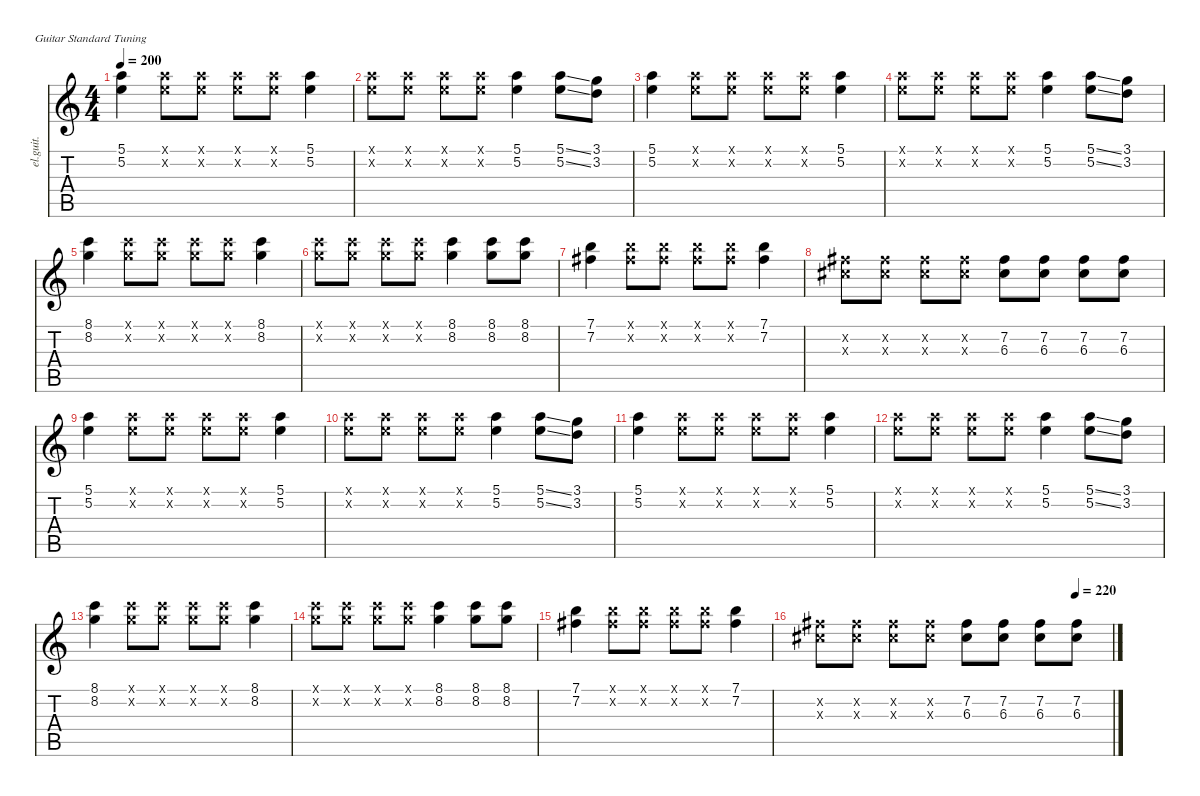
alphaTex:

\defaultSystemsLayout 4
\hideDynamics
\bracketExtendMode nobrackets
\track ("Clean Guitar" "el.guit.") {instrument electricguitarclean}
\staff {score tabs}
\tuning (E4 B3 G3 D3 A2 E2)
\ts (4 4)
\tempo 200
\clef g2
\ks c
(5.1 5.2).4{dy mf instrument electricguitarclean beam Down} (5.1{x} 5.2{x}).8{beam Down} (5.1{x} 5.2{x}).8{beam Down} (5.1{x} 5.2{x}).8{beam Down} (5.1{x} 5.2{x}).8{beam Down} (5.1 5.2).4{beam Down} |
(5.1{x} 5.2{x}).8{beam Down} (5.1{x} 5.2{x}).8{beam Down} (5.1{x} 5.2{x}).8{beam Down} (5.1{x} 5.2{x}).8{beam Down} (5.1 5.2).4{beam Down} (5.1{ss} 5.2{ss}).8{beam Down} (3.1 3.2).8{beam Down} |
(5.1 5.2).4{beam Down} (5.1{x} 5.2{x}).8{beam Down} (5.1{x} 5.2{x}).8{beam Down} (5.1{x} 5.2{x}).8{beam Down} (5.1{x} 5.2{x}).8{beam Down} (5.1 5.2).4{beam Down} |
(5.1{x} 5.2{x}).8{beam Down} (5.1{x} 5.2{x}).8{beam Down} (5.1{x} 5.2{x}).8{beam Down} (5.1{x} 5.2{x}).8{beam Down} (5.1 5.2).4{beam Down} (5.1{ss} 5.2{ss}).8{beam Down} (3.1 3.2).8{beam Down} |
(8.1 8.2).4{beam Down} (8.1{x} 8.2{x}).8{beam Down} (8.1{x} 8.2{x}).8{beam Down} (8.1{x} 8.2{x}).8{beam Down} (8.1{x} 8.2{x}).8{beam Down} (8.1 8.2).4{beam Down} |
(8.1{x} 8.2{x}).8{beam Down} (8.1{x} 8.2{x}).8{beam Down} (8.1{x} 8.2{x}).8{beam Down} (8.1{x} 8.2{x}).8{beam Down} (8.1 8.2).4{beam Down} (8.1 8.2).8{beam Down} (8.1 8.2).8{beam Down} |
(7.1 7.2{acc #}).4{beam Down} (7.1{x} 7.2{x acc #}).8{beam Down} (7.1{x} 7.2{x acc #}).8{beam Down} (7.1{x} 7.2{x acc #}).8{beam Down} (7.1{x} 7.2{x acc #}).8{beam Down} (7.1 7.2{acc #}).4{beam Down} |
(7.2{x acc #} 6.3{x acc #}).8{beam Down} (7.2{x acc #} 6.3{x acc #}).8{beam Down} (7.2{x acc #} 6.3{x acc #}).8{beam Down} (7.2{x acc #} 6.3{x acc #}).8{beam Down} (7.2{acc #} 6.3{acc #}).8{beam Down} (7.2{acc #} 6.3{acc #}).8{beam Down} (7.2{acc #} 6.3{acc #}).8{beam Down} (7.2{acc #} 6.3{acc #}).8{beam Down} |
(5.1 5.2).4{beam Down} (5.1{x} 5.2{x}).8{beam Down} (5.1{x} 5.2{x}).8{beam Down} (5.1{x} 5.2{x}).8{beam Down} (5.1{x} 5.2{x}).8{beam Down} (5.1 5.2).4{beam Down} |
(5.1{x} 5.2{x}).8{beam Down} (5.1{x} 5.2{x}).8{beam Down} (5.1{x} 5.2{x}).8{beam Down} (5.1{x} 5.2{x}).8{beam Down} (5.1 5.2).4{beam Down} (5.1{ss} 5.2{ss}).8{beam Down} (3.1 3.2).8{beam Down} |
(5.1 5.2).4{beam Down} (5.1{x} 5.2{x}).8{beam Down} (5.1{x} 5.2{x}).8{beam Down} (5.1{x} 5.2{x}).8{beam Down} (5.1{x} 5.2{x}).8{beam Down} (5.1 5.2).4{beam Down} |
(5.1{x} 5.2{x}).8{beam Down} (5.1{x} 5.2{x}).8{beam Down} (5.1{x} 5.2{x}).8{beam Down} (5.1{x} 5.2{x}).8{beam Down} (5.1 5.2).4{beam Down} (5.1{ss} 5.2{ss}).8{beam Down} (3.1 3.2).8{beam Down} |
(8.1 8.2).4{beam Down} (8.1{x} 8.2{x}).8{beam Down} (8.1{x} 8.2{x}).8{beam Down} (8.1{x} 8.2{x}).8{beam Down} (8.1{x} 8.2{x}).8{beam Down} (8.1 8.2).4{beam Down} |
(8.1{x} 8.2{x}).8{beam Down} (8.1{x} 8.2{x}).8{beam Down} (8.1{x} 8.2{x}).8{beam Down} (8.1{x} 8.2{x}).8{beam Down} (8.1 8.2).4{beam Down} (8.1 8.2).8{beam Down} (8.1 8.2).8{beam Down} |
(7.1 7.2{acc #}).4{beam Down} (7.1{x} 7.2{x acc #}).8{beam Down} (7.1{x} 7.2{x acc #}).8{beam Down} (7.1{x} 7.2{x acc #}).8{beam Down} (7.1{x} 7.2{x acc #}).8{beam Down} (7.1 7.2{acc #}).4{beam Down} |
\tempo (220 0.875)
(7.2{x acc #} 6.3{x acc #}).8{beam Down} (7.2{x acc #} 6.3{x acc #}).8{beam Down} (7.2{x acc #} 6.3{x acc #}).8{beam Down} (7.2{x acc #} 6.3{x acc #}).8{beam Down} (7.2{acc #} 6.3{acc #}).8{beam Down} (7.2{acc #} 6.3{acc #}).8{beam Down} (7.2{acc #} 6.3{acc #}).8{beam Down} (7.2{acc #} 6.3{acc #}).8{beam Down}
